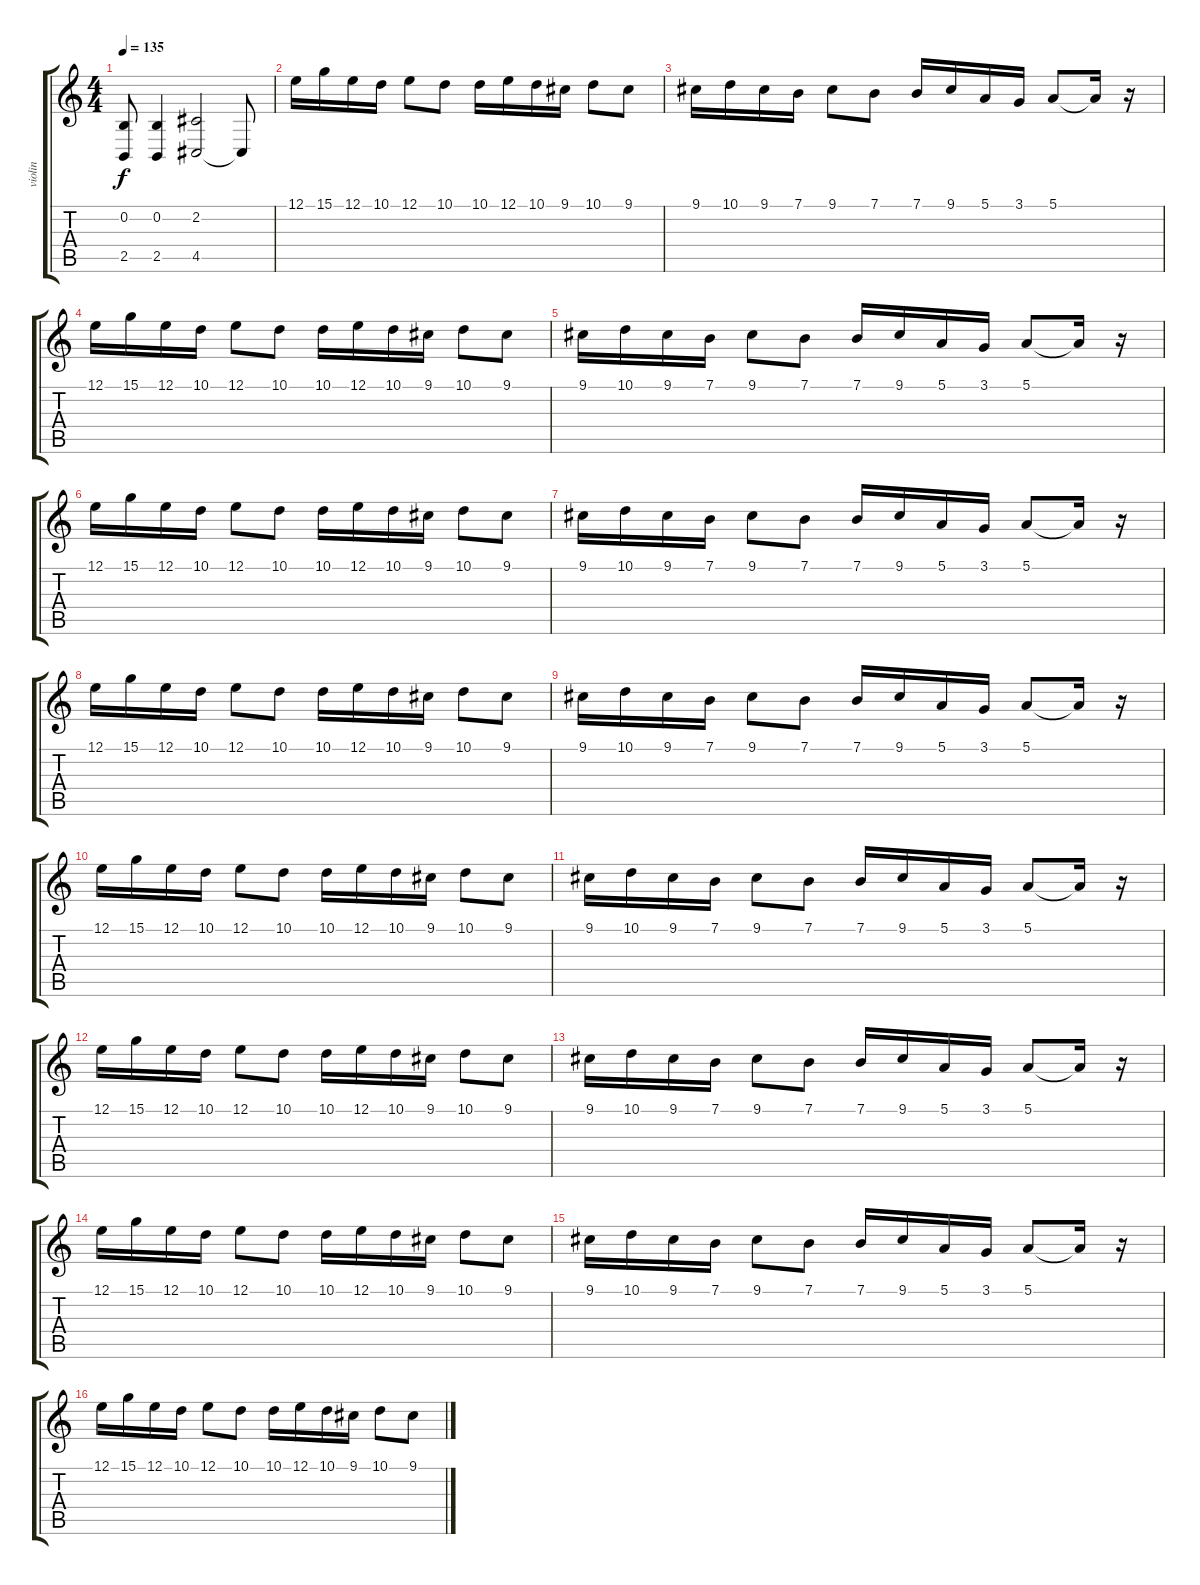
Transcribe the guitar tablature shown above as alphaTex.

\track ("violin" "violin") {instrument viola}
\staff {score tabs}
\tuning (E4 B3 G3 D3 A2 E2) {hide}
\ts (4 4)
\tempo 135
\clef g2
\ks c
(0.2{t} 2.5{t}).8{dy f} (0.2 2.5).4 (2.2 4.5).2 4.5{t}.8 |
12.1.16 15.1.16 12.1.16 10.1.16 12.1.8 10.1.8 10.1.16 12.1.16 10.1.16 9.1.16 10.1.8 9.1.8 |
9.1.16 10.1.16 9.1.16 7.1.16 9.1.8 7.1.8 7.1.16 9.1.16 5.1.16 3.1.16 5.1.8 5.1{t}.16 r.16 |
12.1.16 15.1.16 12.1.16 10.1.16 12.1.8 10.1.8 10.1.16 12.1.16 10.1.16 9.1.16 10.1.8 9.1.8 |
9.1.16 10.1.16 9.1.16 7.1.16 9.1.8 7.1.8 7.1.16 9.1.16 5.1.16 3.1.16 5.1.8 5.1{t}.16 r.16 |
12.1.16 15.1.16 12.1.16 10.1.16 12.1.8 10.1.8 10.1.16 12.1.16 10.1.16 9.1.16 10.1.8 9.1.8 |
9.1.16 10.1.16 9.1.16 7.1.16 9.1.8 7.1.8 7.1.16 9.1.16 5.1.16 3.1.16 5.1.8 5.1{t}.16 r.16 |
12.1.16 15.1.16 12.1.16 10.1.16 12.1.8 10.1.8 10.1.16 12.1.16 10.1.16 9.1.16 10.1.8 9.1.8 |
9.1.16 10.1.16 9.1.16 7.1.16 9.1.8 7.1.8 7.1.16 9.1.16 5.1.16 3.1.16 5.1.8 5.1{t}.16 r.16 |
12.1.16 15.1.16 12.1.16 10.1.16 12.1.8 10.1.8 10.1.16 12.1.16 10.1.16 9.1.16 10.1.8 9.1.8 |
9.1.16 10.1.16 9.1.16 7.1.16 9.1.8 7.1.8 7.1.16 9.1.16 5.1.16 3.1.16 5.1.8 5.1{t}.16 r.16 |
12.1.16 15.1.16 12.1.16 10.1.16 12.1.8 10.1.8 10.1.16 12.1.16 10.1.16 9.1.16 10.1.8 9.1.8 |
9.1.16 10.1.16 9.1.16 7.1.16 9.1.8 7.1.8 7.1.16 9.1.16 5.1.16 3.1.16 5.1.8 5.1{t}.16 r.16 |
12.1.16 15.1.16 12.1.16 10.1.16 12.1.8 10.1.8 10.1.16 12.1.16 10.1.16 9.1.16 10.1.8 9.1.8 |
9.1.16 10.1.16 9.1.16 7.1.16 9.1.8 7.1.8 7.1.16 9.1.16 5.1.16 3.1.16 5.1.8 5.1{t}.16 r.16 |
12.1.16 15.1.16 12.1.16 10.1.16 12.1.8 10.1.8 10.1.16 12.1.16 10.1.16 9.1.16 10.1.8 9.1.8
